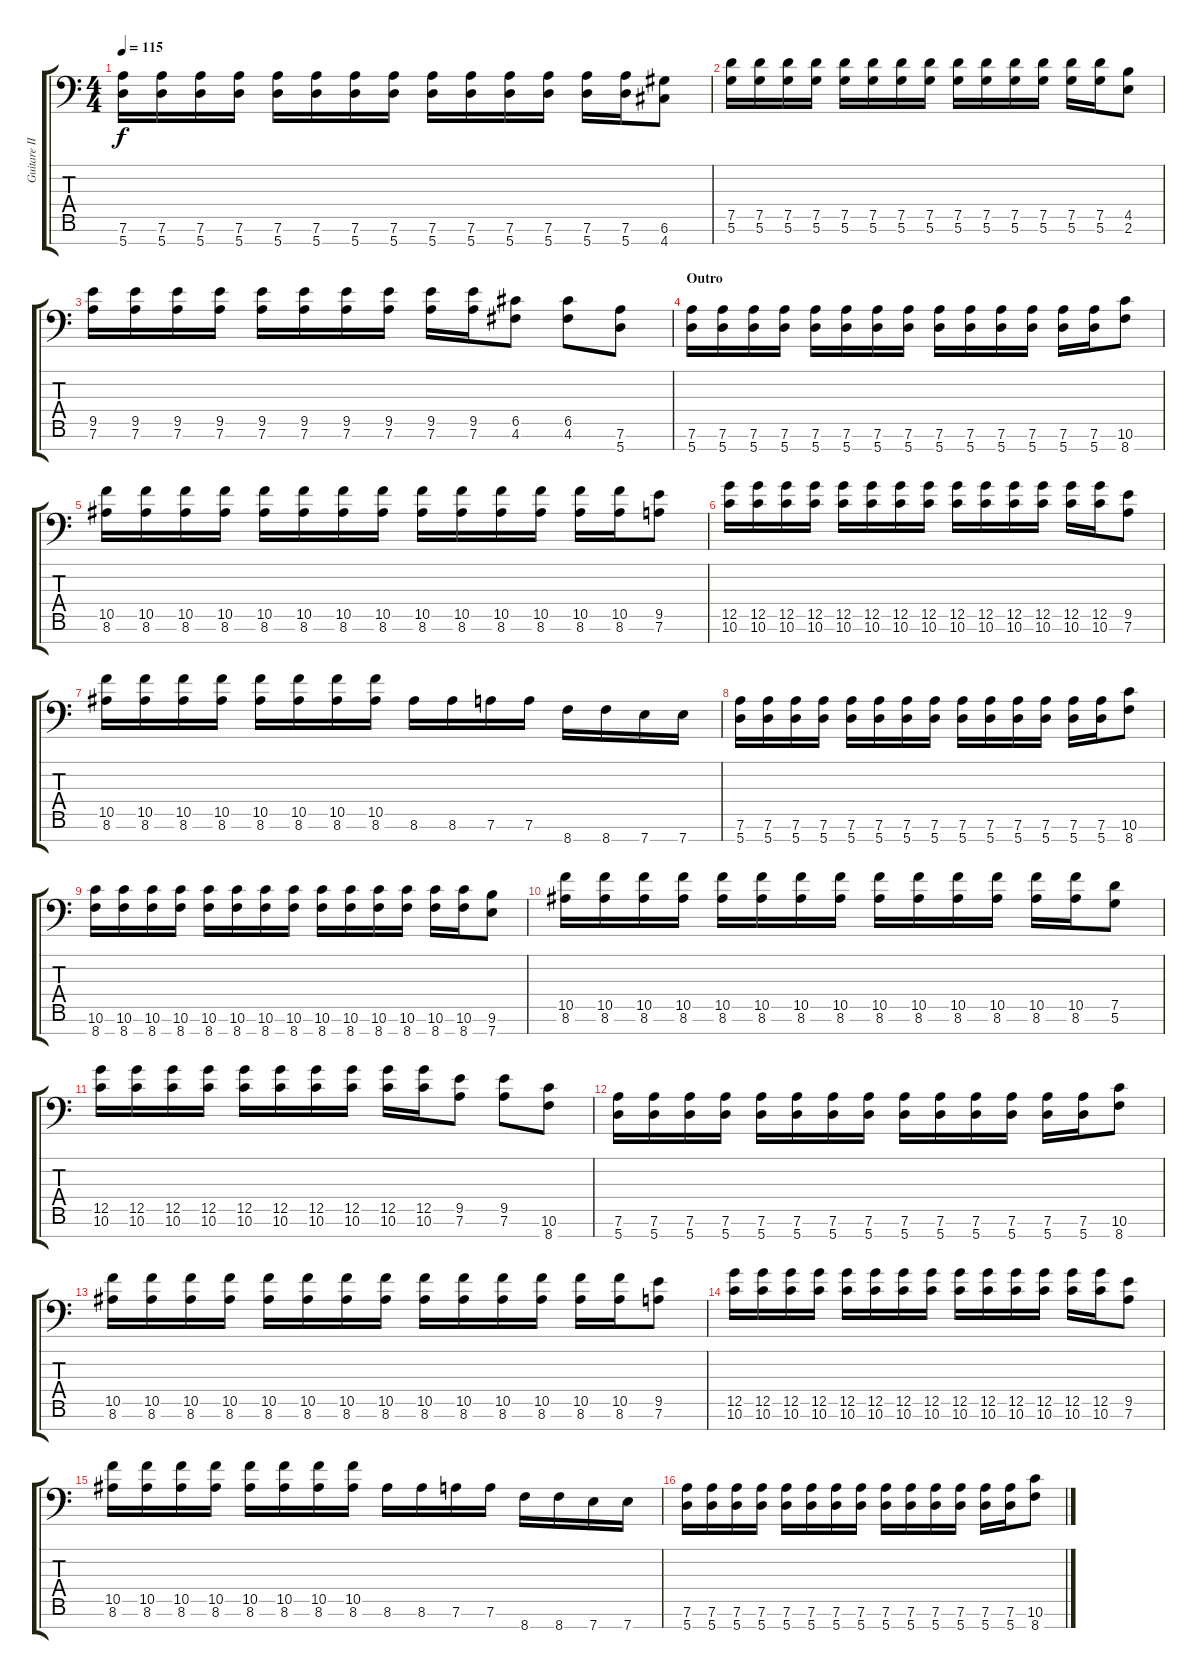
\track ("Guitare II" "Guitare II") {instrument distortionguitar}
\staff {score tabs}
\tuning (D4 A3 F3 C3 G2 D2 A1) {hide}
\ts (4 4)
\tempo 115
\clef f4
\ks c
(7.6 5.7).16{dy f} (7.6 5.7).16 (7.6 5.7).16 (7.6 5.7).16 (7.6 5.7).16 (7.6 5.7).16 (7.6 5.7).16 (7.6 5.7).16 (7.6 5.7).16 (7.6 5.7).16 (7.6 5.7).16 (7.6 5.7).16 (7.6 5.7).16 (7.6 5.7).16 (6.6 4.7).8 |
(7.5 5.6).16 (7.5 5.6).16 (7.5 5.6).16 (7.5 5.6).16 (7.5 5.6).16 (7.5 5.6).16 (7.5 5.6).16 (7.5 5.6).16 (7.5 5.6).16 (7.5 5.6).16 (7.5 5.6).16 (7.5 5.6).16 (7.5 5.6).16 (7.5 5.6).16 (4.5 2.6).8 |
(9.5 7.6).16 (9.5 7.6).16 (9.5 7.6).16 (9.5 7.6).16 (9.5 7.6).16 (9.5 7.6).16 (9.5 7.6).16 (9.5 7.6).16 (9.5 7.6).16 (9.5 7.6).16 (6.5 4.6).8 (6.5 4.6).8 (7.6 5.7).8 |
\section ("" "Outro")
(7.6 5.7).16 (7.6 5.7).16 (7.6 5.7).16 (7.6 5.7).16 (7.6 5.7).16 (7.6 5.7).16 (7.6 5.7).16 (7.6 5.7).16 (7.6 5.7).16 (7.6 5.7).16 (7.6 5.7).16 (7.6 5.7).16 (7.6 5.7).16 (7.6 5.7).16 (10.6 8.7).8 |
(10.5 8.6).16 (10.5 8.6).16 (10.5 8.6).16 (10.5 8.6).16 (10.5 8.6).16 (10.5 8.6).16 (10.5 8.6).16 (10.5 8.6).16 (10.5 8.6).16 (10.5 8.6).16 (10.5 8.6).16 (10.5 8.6).16 (10.5 8.6).16 (10.5 8.6).16 (9.5 7.6).8 |
(12.5 10.6).16 (12.5 10.6).16 (12.5 10.6).16 (12.5 10.6).16 (12.5 10.6).16 (12.5 10.6).16 (12.5 10.6).16 (12.5 10.6).16 (12.5 10.6).16 (12.5 10.6).16 (12.5 10.6).16 (12.5 10.6).16 (12.5 10.6).16 (12.5 10.6).16 (9.5 7.6).8 |
(10.5 8.6).16 (10.5 8.6).16 (10.5 8.6).16 (10.5 8.6).16 (10.5 8.6).16 (10.5 8.6).16 (10.5 8.6).16 (10.5 8.6).16 8.6.16 8.6.16 7.6.16 7.6.16 8.7.16 8.7.16 7.7.16 7.7.16 |
(7.6 5.7).16 (7.6 5.7).16 (7.6 5.7).16 (7.6 5.7).16 (7.6 5.7).16 (7.6 5.7).16 (7.6 5.7).16 (7.6 5.7).16 (7.6 5.7).16 (7.6 5.7).16 (7.6 5.7).16 (7.6 5.7).16 (7.6 5.7).16 (7.6 5.7).16 (10.6 8.7).8 |
(10.6 8.7).16 (10.6 8.7).16 (10.6 8.7).16 (10.6 8.7).16 (10.6 8.7).16 (10.6 8.7).16 (10.6 8.7).16 (10.6 8.7).16 (10.6 8.7).16 (10.6 8.7).16 (10.6 8.7).16 (10.6 8.7).16 (10.6 8.7).16 (10.6 8.7).16 (9.6 7.7).8 |
(10.5 8.6).16 (10.5 8.6).16 (10.5 8.6).16 (10.5 8.6).16 (10.5 8.6).16 (10.5 8.6).16 (10.5 8.6).16 (10.5 8.6).16 (10.5 8.6).16 (10.5 8.6).16 (10.5 8.6).16 (10.5 8.6).16 (10.5 8.6).16 (10.5 8.6).16 (7.5 5.6).8 |
(12.5 10.6).16 (12.5 10.6).16 (12.5 10.6).16 (12.5 10.6).16 (12.5 10.6).16 (12.5 10.6).16 (12.5 10.6).16 (12.5 10.6).16 (12.5 10.6).16 (12.5 10.6).16 (9.5 7.6).8 (9.5 7.6).8 (10.6 8.7).8 |
(7.6 5.7).16 (7.6 5.7).16 (7.6 5.7).16 (7.6 5.7).16 (7.6 5.7).16 (7.6 5.7).16 (7.6 5.7).16 (7.6 5.7).16 (7.6 5.7).16 (7.6 5.7).16 (7.6 5.7).16 (7.6 5.7).16 (7.6 5.7).16 (7.6 5.7).16 (10.6 8.7).8 |
(10.5 8.6).16 (10.5 8.6).16 (10.5 8.6).16 (10.5 8.6).16 (10.5 8.6).16 (10.5 8.6).16 (10.5 8.6).16 (10.5 8.6).16 (10.5 8.6).16 (10.5 8.6).16 (10.5 8.6).16 (10.5 8.6).16 (10.5 8.6).16 (10.5 8.6).16 (9.5 7.6).8 |
(12.5 10.6).16 (12.5 10.6).16 (12.5 10.6).16 (12.5 10.6).16 (12.5 10.6).16 (12.5 10.6).16 (12.5 10.6).16 (12.5 10.6).16 (12.5 10.6).16 (12.5 10.6).16 (12.5 10.6).16 (12.5 10.6).16 (12.5 10.6).16 (12.5 10.6).16 (9.5 7.6).8 |
(10.5 8.6).16 (10.5 8.6).16 (10.5 8.6).16 (10.5 8.6).16 (10.5 8.6).16 (10.5 8.6).16 (10.5 8.6).16 (10.5 8.6).16 8.6.16 8.6.16 7.6.16 7.6.16 8.7.16 8.7.16 7.7.16 7.7.16 |
(7.6 5.7).16 (7.6 5.7).16 (7.6 5.7).16 (7.6 5.7).16 (7.6 5.7).16 (7.6 5.7).16 (7.6 5.7).16 (7.6 5.7).16 (7.6 5.7).16 (7.6 5.7).16 (7.6 5.7).16 (7.6 5.7).16 (7.6 5.7).16 (7.6 5.7).16 (10.6 8.7).8
